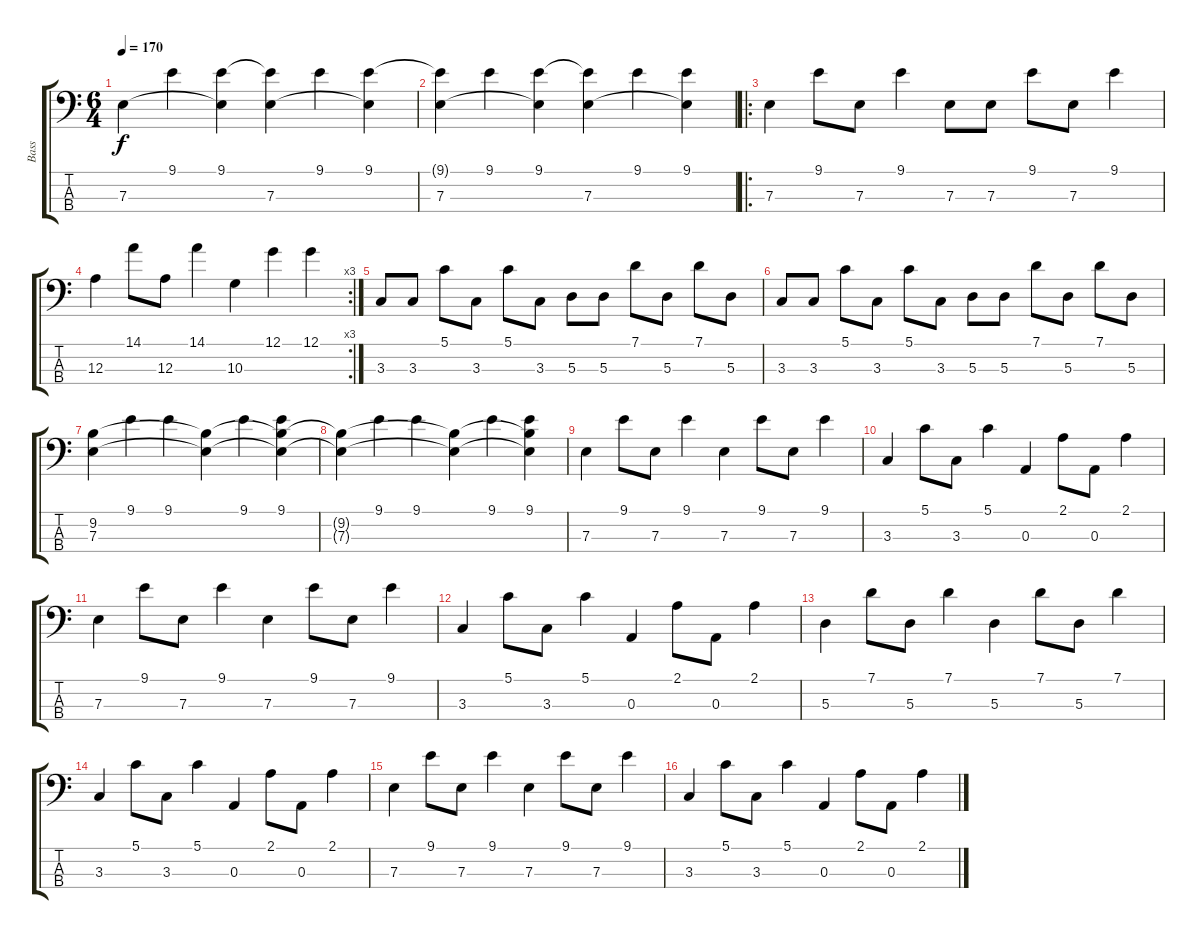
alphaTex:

\track ("Bass" "Bass") {instrument electricbassfinger}
\staff {score tabs}
\tuning (G2 D2 A1 E1) {hide}
\ts (6 4)
\tempo 170
\clef f4
\ks c
7.3.4{dy f} 9.1.4 (9.1 7.3{t}).4 (9.1{t} 7.3).4 9.1.4 (9.1 7.3{t}).4 |
(9.1{t} 7.3).4 9.1.4 (9.1 7.3{t}).4 (9.1{t} 7.3).4 9.1.4 (9.1 7.3{t}).4 |
\ro
7.3.4 9.1.8 7.3.8 9.1.4 7.3.8 7.3.8 9.1.8 7.3.8 9.1.4 |
\rc 3
12.3.4 14.1.8 12.3.8 14.1.4 10.3.4 12.1.4 12.1.4 |
3.3.8 3.3.8 5.1.8 3.3.8 5.1.8 3.3.8 5.3.8 5.3.8 7.1.8 5.3.8 7.1.8 5.3.8 |
3.3.8 3.3.8 5.1.8 3.3.8 5.1.8 3.3.8 5.3.8 5.3.8 7.1.8 5.3.8 7.1.8 5.3.8 |
(9.2 7.3).4 9.1.4 9.1.4 (9.2{t} 7.3{t}).4 9.1.4 (9.1 9.2{t} 7.3{t}).4 |
(9.2{t} 7.3{t}).4 9.1.4 9.1.4 (9.2{t} 7.3{t}).4 9.1.4 (9.1 9.2{t} 7.3{t}).4 |
7.3.4 9.1.8 7.3.8 9.1.4 7.3.4 9.1.8 7.3.8 9.1.4 |
3.3.4 5.1.8 3.3.8 5.1.4 0.3.4 2.1.8 0.3.8 2.1.4 |
7.3.4 9.1.8 7.3.8 9.1.4 7.3.4 9.1.8 7.3.8 9.1.4 |
3.3.4 5.1.8 3.3.8 5.1.4 0.3.4 2.1.8 0.3.8 2.1.4 |
5.3.4 7.1.8 5.3.8 7.1.4 5.3.4 7.1.8 5.3.8 7.1.4 |
3.3.4 5.1.8 3.3.8 5.1.4 0.3.4 2.1.8 0.3.8 2.1.4 |
7.3.4 9.1.8 7.3.8 9.1.4 7.3.4 9.1.8 7.3.8 9.1.4 |
3.3.4 5.1.8 3.3.8 5.1.4 0.3.4 2.1.8 0.3.8 2.1.4
